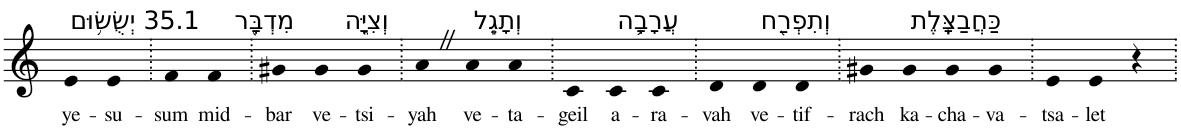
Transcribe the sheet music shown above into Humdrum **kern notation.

**kern	**text
*part1	*part1
*staff1	*staff1
*I"Piano	*
*I'Pno	*
*clefG2	*
*k[]	*
=1	=1
!LO:TX:a:t=35.1 יְשֻׂשׂ֥וּם	!
!	!LO:LY:b
4e	ye-
!	!LO:LY:b
4e	-su-
=2.	=2.
!	!LO:LY:b
4f	-sum
!LO:TX:a:t=מִדְבָּ֖ר	!
!	!LO:LY:b
4f	mid-
=3.	=3.
!	!LO:LY:b
4g#X	-bar
!LO:TX:a:t=וְצִיָּ֑ה	!
!	!LO:LY:b
4g#	ve-
!	!LO:LY:b
4g#	-tsi-
=4.	=4.
!	!LO:LY:b
4aZ	-yah
!LO:TX:a:t=וְתָגֵ֧ל	!
!	!LO:LY:b
4a	ve-
!	!LO:LY:b
4a	-ta-
=5.	=5.
!	!LO:LY:b
4c	-geil
!LO:TX:a:t=עֲרָבָ֛ה	!
!	!LO:LY:b
4c	a-
!	!LO:LY:b
4c	-ra-
=6.	=6.
!	!LO:LY:b
4d	-vah
!LO:TX:a:t=וְתִפְרַ֖ח	!
!	!LO:LY:b
4d	ve-
!	!LO:LY:b
4d	-tif-
=7.	=7.
!	!LO:LY:b
4g#X	-rach
!LO:TX:a:t=כַּחֲבַצָּֽלֶת	!
!	!LO:LY:b
4g#	ka-
!	!LO:LY:b
4g#	-cha-
!	!LO:LY:b
4g#	-va-
=8.	=8.
!	!LO:LY:b
4e	-tsa-
!	!LO:LY:b
4e	-let
4r	.
=.	=.
*-	*-
